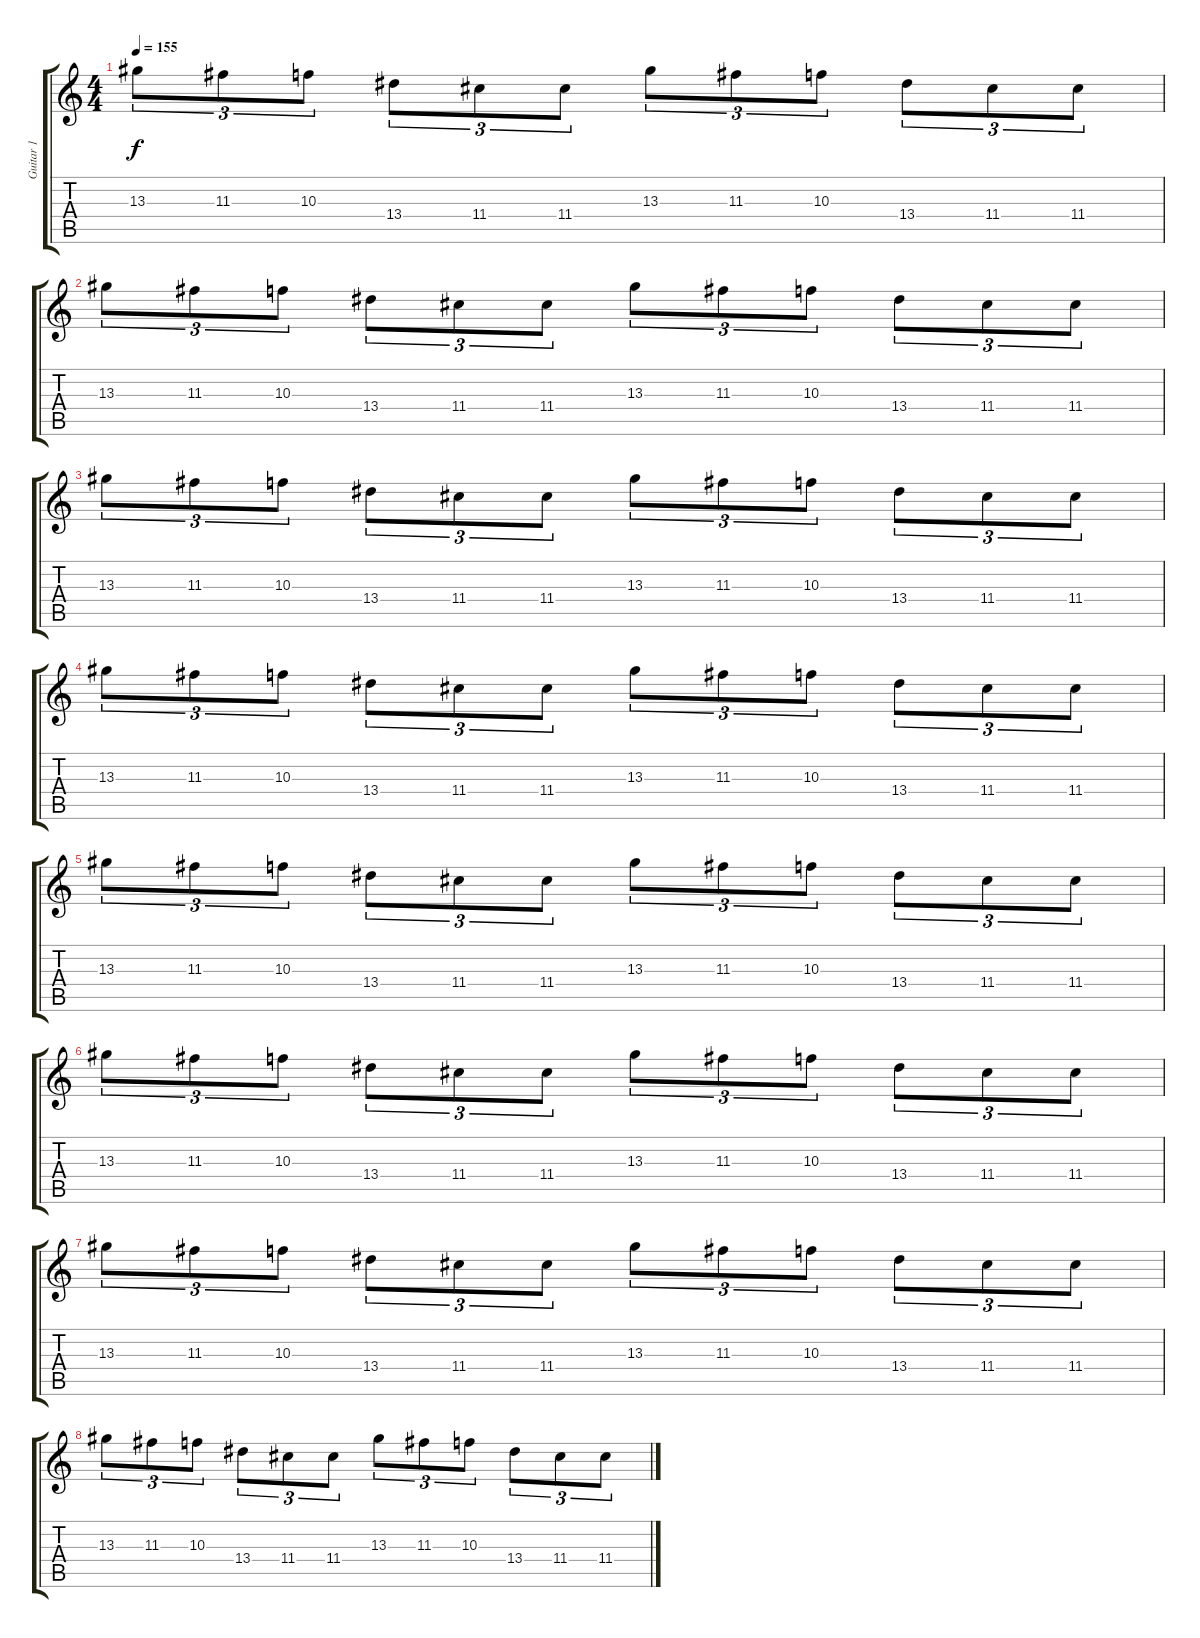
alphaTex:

\track ("Guitar 1" "Guitar 1") {instrument electricguitarclean}
\staff {score tabs}
\tuning (E4 B3 G3 D3 A2 E2) {hide}
\ts (4 4)
\tempo 155
\clef g2
\ks c
13.3.8{tu (3 2) dy f} 11.3.8{tu (3 2)} 10.3.8{tu (3 2)} 13.4.8{tu (3 2)} 11.4.8{tu (3 2)} 11.4.8{tu (3 2)} 13.3.8{tu (3 2)} 11.3.8{tu (3 2)} 10.3.8{tu (3 2)} 13.4.8{tu (3 2)} 11.4.8{tu (3 2)} 11.4.8{tu (3 2)} |
13.3.8{tu (3 2)} 11.3.8{tu (3 2)} 10.3.8{tu (3 2)} 13.4.8{tu (3 2)} 11.4.8{tu (3 2)} 11.4.8{tu (3 2)} 13.3.8{tu (3 2)} 11.3.8{tu (3 2)} 10.3.8{tu (3 2)} 13.4.8{tu (3 2)} 11.4.8{tu (3 2)} 11.4.8{tu (3 2)} |
13.3.8{tu (3 2)} 11.3.8{tu (3 2)} 10.3.8{tu (3 2)} 13.4.8{tu (3 2)} 11.4.8{tu (3 2)} 11.4.8{tu (3 2)} 13.3.8{tu (3 2)} 11.3.8{tu (3 2)} 10.3.8{tu (3 2)} 13.4.8{tu (3 2)} 11.4.8{tu (3 2)} 11.4.8{tu (3 2)} |
13.3.8{tu (3 2)} 11.3.8{tu (3 2)} 10.3.8{tu (3 2)} 13.4.8{tu (3 2)} 11.4.8{tu (3 2)} 11.4.8{tu (3 2)} 13.3.8{tu (3 2)} 11.3.8{tu (3 2)} 10.3.8{tu (3 2)} 13.4.8{tu (3 2)} 11.4.8{tu (3 2)} 11.4.8{tu (3 2)} |
13.3.8{tu (3 2)} 11.3.8{tu (3 2)} 10.3.8{tu (3 2)} 13.4.8{tu (3 2)} 11.4.8{tu (3 2)} 11.4.8{tu (3 2)} 13.3.8{tu (3 2)} 11.3.8{tu (3 2)} 10.3.8{tu (3 2)} 13.4.8{tu (3 2)} 11.4.8{tu (3 2)} 11.4.8{tu (3 2)} |
13.3.8{tu (3 2)} 11.3.8{tu (3 2)} 10.3.8{tu (3 2)} 13.4.8{tu (3 2)} 11.4.8{tu (3 2)} 11.4.8{tu (3 2)} 13.3.8{tu (3 2)} 11.3.8{tu (3 2)} 10.3.8{tu (3 2)} 13.4.8{tu (3 2)} 11.4.8{tu (3 2)} 11.4.8{tu (3 2)} |
13.3.8{tu (3 2)} 11.3.8{tu (3 2)} 10.3.8{tu (3 2)} 13.4.8{tu (3 2)} 11.4.8{tu (3 2)} 11.4.8{tu (3 2)} 13.3.8{tu (3 2)} 11.3.8{tu (3 2)} 10.3.8{tu (3 2)} 13.4.8{tu (3 2)} 11.4.8{tu (3 2)} 11.4.8{tu (3 2)} |
13.3.8{tu (3 2)} 11.3.8{tu (3 2)} 10.3.8{tu (3 2)} 13.4.8{tu (3 2)} 11.4.8{tu (3 2)} 11.4.8{tu (3 2)} 13.3.8{tu (3 2)} 11.3.8{tu (3 2)} 10.3.8{tu (3 2)} 13.4.8{tu (3 2)} 11.4.8{tu (3 2)} 11.4.8{tu (3 2)}
